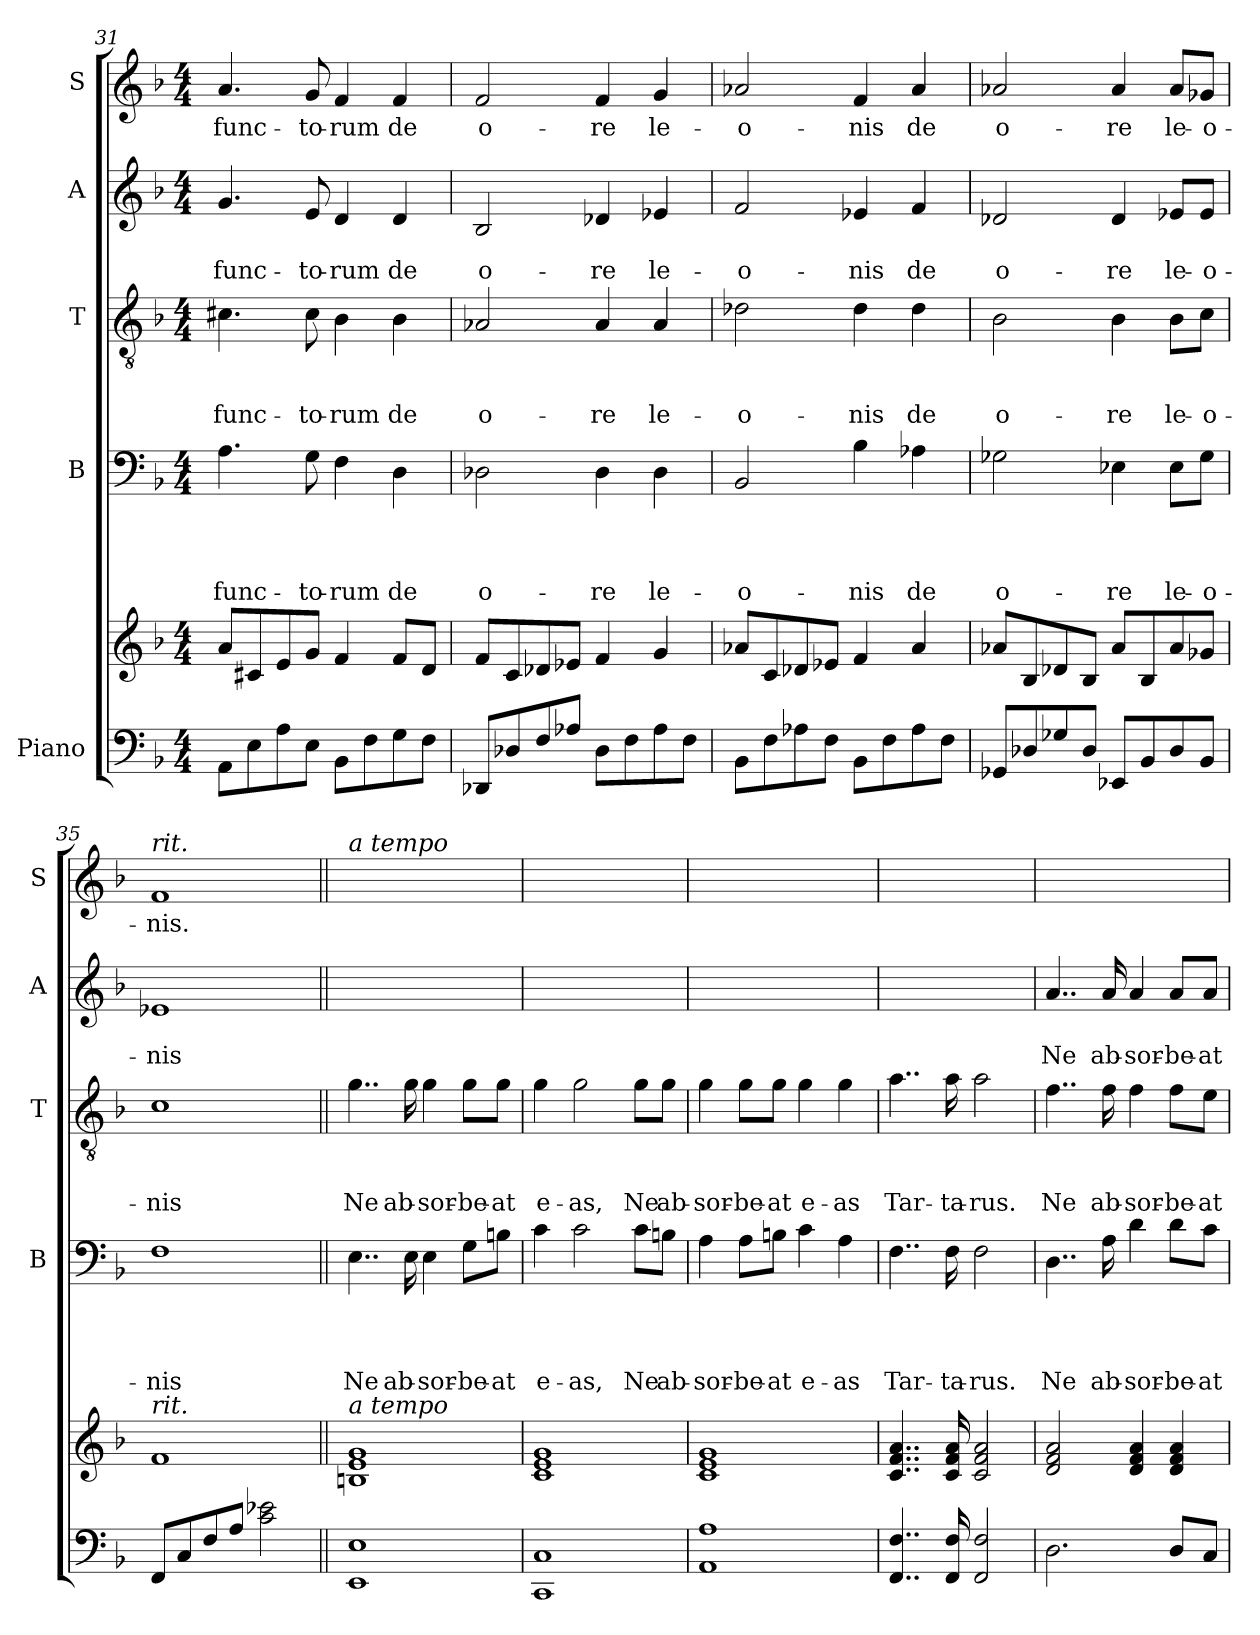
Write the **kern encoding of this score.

**kern	**kern	**kern	**text	**text	**text	**text	**kern	**text	**text	**text	**kern	**text	**text	**kern	**text
*part5	*part5	*part4	*part4	*part4	*part4	*part4	*part3	*part3	*part3	*part3	*part2	*part2	*part2	*part1	*part1
*staff6	*staff5	*staff4	*staff4	*staff4	*staff4	*staff4	*staff3	*staff3	*staff3	*staff3	*staff2	*staff2	*staff2	*staff1	*staff1
*I"Piano	*	*I"B	*	*	*	*	*I"T	*	*	*	*I"A	*	*	*I"S	*
*	*	*I'B	*	*	*	*	*I'T	*	*	*	*I'A	*	*	*I'S	*
*clefF4	*clefG2	*clefF4	*	*	*	*	*clefGv2	*	*	*	*clefG2	*	*	*clefG2	*
*k[b-]	*k[b-]	*k[b-]	*	*	*	*	*k[b-]	*	*	*	*k[b-]	*	*	*k[b-]	*
*d:	*d:	*d:	*	*	*	*	*d:	*	*	*	*d:	*	*	*d:	*
*M4/4	*M4/4	*M4/4	*	*	*	*	*M4/4	*	*	*	*M4/4	*	*	*M4/4	*
=31	=31	=31	=31	=31	=31	=31	=31	=31	=31	=31	=31	=31	=31	=31	=31
!	!	!	!	!	!	!LO:LY:b	!	!	!	!LO:LY:b	!	!	!LO:LY:b	!	!LO:LY:b
8AA\L	8a/L	4.A\	.	.	.	-func-	4.c#X\	.	.	-func-	4.g/	.	-func-	4.a/	-func-
8E\	8c#X/	.	.	.	.	.	.	.	.	.	.	.	.	.	.
8A\	8e/	.	.	.	.	.	.	.	.	.	.	.	.	.	.
!	!	!	!	!	!	!LO:LY:b	!	!	!	!LO:LY:b	!	!	!LO:LY:b	!	!LO:LY:b
8E\J	8g/J	8G\	.	.	.	-to-	8c#\	.	.	-to-	8e/	.	-to-	8g/	-to-
!	!	!	!	!	!	!LO:LY:b	!	!	!	!LO:LY:b	!	!	!LO:LY:b	!	!LO:LY:b
8BB-\L	4f/	4F\	.	.	.	-rum	4B-i\	.	.	-rum	4d/	.	-rum	4f/	-rum
8F\	.	.	.	.	.	.	.	.	.	.	.	.	.	.	.
!	!	!	!	!	!	!LO:LY:b	!	!	!	!LO:LY:b	!	!	!LO:LY:b	!	!LO:LY:b
8G\	8f/L	4D\	.	.	.	de	4B-\	.	.	de	4d/	.	de	4f/	de
8F\J	8d/J	.	.	.	.	.	.	.	.	.	.	.	.	.	.
!!LO:PB:g=z
=32	=32	=32	=32	=32	=32	=32	=32	=32	=32	=32	=32	=32	=32	=32	=32
!	!	!	!	!	!	!LO:LY:b	!	!	!	!LO:LY:b	!	!	!LO:LY:b	!	!LO:LY:b
8DD-X/L	8f/L	2D-X\	.	.	.	o-	2A-X/	.	.	o-	2B-i/	.	o-	2f/	o-
8D-X/	8c/	.	.	.	.	.	.	.	.	.	.	.	.	.	.
8F/	8d-X/	.	.	.	.	.	.	.	.	.	.	.	.	.	.
8A-X/J	8e-X/J	.	.	.	.	.	.	.	.	.	.	.	.	.	.
!	!	!	!	!	!	!LO:LY:b	!	!	!	!LO:LY:b	!	!	!LO:LY:b	!	!LO:LY:b
8D-\L	4f/	4D-\	.	.	.	-re	4A-/	.	.	-re	4d-X/	.	-re	4f/	-re
8F\	.	.	.	.	.	.	.	.	.	.	.	.	.	.	.
!	!	!	!	!	!	!LO:LY:b	!	!	!	!LO:LY:b	!	!	!LO:LY:b	!	!LO:LY:b
8A-\	4g/	4D-\	.	.	.	le-	4A-/	.	.	le-	4e-X/	.	le-	4g/	le-
8F\J	.	.	.	.	.	.	.	.	.	.	.	.	.	.	.
=33	=33	=33	=33	=33	=33	=33	=33	=33	=33	=33	=33	=33	=33	=33	=33
!	!	!	!	!	!	!LO:LY:b	!	!	!	!LO:LY:b	!	!	!LO:LY:b	!	!LO:LY:b
8BB-\L	8a-X/L	2BB-/	.	.	.	-o-	2d-X\	.	.	-o-	2f/	.	-o-	2a-X/	-o-
8F\	8c/	.	.	.	.	.	.	.	.	.	.	.	.	.	.
8A-X\	8d-X/	.	.	.	.	.	.	.	.	.	.	.	.	.	.
8F\J	8e-X/J	.	.	.	.	.	.	.	.	.	.	.	.	.	.
!	!	!	!	!	!	!LO:LY:b	!	!	!	!LO:LY:b	!	!	!LO:LY:b	!	!LO:LY:b
8BB-\L	4f/	4B-\	.	.	.	-nis	4d-\	.	.	-nis	4e-X/	.	-nis	4f/	-nis
8F\	.	.	.	.	.	.	.	.	.	.	.	.	.	.	.
!	!	!	!	!	!	!LO:LY:b	!	!	!	!LO:LY:b	!	!	!LO:LY:b	!	!LO:LY:b
8A-\	4a-/	4A-X\	.	.	.	de	4d-\	.	.	de	4f/	.	de	4a-/	de
8F\J	.	.	.	.	.	.	.	.	.	.	.	.	.	.	.
=34	=34	=34	=34	=34	=34	=34	=34	=34	=34	=34	=34	=34	=34	=34	=34
!	!	!	!	!	!	!LO:LY:b	!	!	!	!LO:LY:b	!	!	!LO:LY:b	!	!LO:LY:b
8GG-X/L	8a-X/L	2G-X\	.	.	.	o-	2B-\	.	.	o-	2d-X/	.	o-	2a-X/	o-
8D-X/	8B-/	.	.	.	.	.	.	.	.	.	.	.	.	.	.
8G-X/	8d-X/	.	.	.	.	.	.	.	.	.	.	.	.	.	.
8D-/J	8B-/J	.	.	.	.	.	.	.	.	.	.	.	.	.	.
!	!	!	!	!	!	!LO:LY:b	!	!	!	!LO:LY:b	!	!	!LO:LY:b	!	!LO:LY:b
8EE-X/L	8a-/L	4E-X\	.	.	.	-re	4B-\	.	.	-re	4d-/	.	-re	4a-/	-re
8BB-/	8B-/	.	.	.	.	.	.	.	.	.	.	.	.	.	.
!	!	!	!	!	!	!LO:LY:b	!	!	!	!LO:LY:b	!	!	!LO:LY:b	!	!LO:LY:b
8D-/	8a-/	8E-\L	.	.	.	le-	8B-\L	.	.	le-	8e-X/L	.	le-	8a-/L	le-
!	!	!	!	!	!	!LO:LY:b	!	!	!	!LO:LY:b	!	!	!LO:LY:b	!	!LO:LY:b
8BB-/J	8g-X/J	8G-\J	.	.	.	-o-	8c\J	.	.	-o-	8e-/J	.	-o-	8g-X/J	-o-
=35	=35	=35	=35	=35	=35	=35	=35	=35	=35	=35	=35	=35	=35	=35	=35
!	!	!	!	!	!	!	!	!	!	!	!	!	!	!LO:TX:a:i:t=rit.	!
!	!LO:TX:a:i:t=rit.	!	!	!	!	!	!	!	!	!	!	!	!	!	!
!	!	!	!	!	!	!LO:LY:b	!	!	!	!LO:LY:b	!	!	!LO:LY:b	!	!LO:LY:b
8FF/L	1f	1F	.	.	.	-nis	1c	.	.	-nis	1e-X	.	-nis	1f	-nis.
8C/	.	.	.	.	.	.	.	.	.	.	.	.	.	.	.
8F/	.	.	.	.	.	.	.	.	.	.	.	.	.	.	.
8A/J	.	.	.	.	.	.	.	.	.	.	.	.	.	.	.
2c\ 2e-X\	.	.	.	.	.	.	.	.	.	.	.	.	.	.	.
=36||	=36||	=36||	=36||	=36||	=36||	=36||	=36||	=36||	=36||	=36||	=36||	=36||	=36||	=36||	=36||
!	!	!	!	!	!	!	!	!	!	!	!	!	!	!LO:TX:a:i:t=a tempo	!
!	!LO:TX:a:i:t=a tempo	!	!	!	!	!	!	!	!	!	!	!	!	!	!
!	!	!	!	!	!	!LO:LY:b	!	!	!	!LO:LY:b	!	!	!	!	!
1EE 1E	1Bn 1e 1g	4..E\	.	.	.	Ne	4..g\	.	.	Ne	1ryy	.	.	1ryy	.
!	!	!	!	!	!	!LO:LY:b	!	!	!	!LO:LY:b	!	!	!	!	!
.	.	16E\	.	.	.	ab-	16g\	.	.	ab-	.	.	.	.	.
!	!	!	!	!	!	!LO:LY:b	!	!	!	!LO:LY:b	!	!	!	!	!
.	.	4E\	.	.	.	-sor-	4g\	.	.	-sor-	.	.	.	.	.
!	!	!	!	!	!	!LO:LY:b	!	!	!	!LO:LY:b	!	!	!	!	!
.	.	8G\L	.	.	.	-be-	8g\L	.	.	-be-	.	.	.	.	.
!	!	!	!	!	!	!LO:LY:b	!	!	!	!LO:LY:b	!	!	!	!	!
.	.	8Bn\J	.	.	.	-at	8g\J	.	.	-at	.	.	.	.	.
!!LO:LB:g=z
=37	=37	=37	=37	=37	=37	=37	=37	=37	=37	=37	=37	=37	=37	=37	=37
!	!	!	!	!	!	!LO:LY:b	!	!	!	!LO:LY:b	!	!	!	!	!
1CC 1C	1c 1e 1g	4c\	.	.	.	e-	4g\	.	.	e-	1ryy	.	.	1ryy	.
!	!	!	!	!	!	!LO:LY:b	!	!	!	!LO:LY:b	!	!	!	!	!
.	.	2c\	.	.	.	-as,	2g\	.	.	-as,	.	.	.	.	.
!	!	!	!	!	!	!LO:LY:b	!	!	!	!LO:LY:b	!	!	!	!	!
.	.	8c\L	.	.	.	Ne	8g\L	.	.	Ne	.	.	.	.	.
!	!	!	!	!	!	!LO:LY:b	!	!	!	!LO:LY:b	!	!	!	!	!
.	.	8Bn\J	.	.	.	ab-	8g\J	.	.	ab-	.	.	.	.	.
=38	=38	=38	=38	=38	=38	=38	=38	=38	=38	=38	=38	=38	=38	=38	=38
!	!	!	!	!	!	!LO:LY:b	!	!	!	!LO:LY:b	!	!	!	!	!
1AA 1A	1c 1e 1g	4A\	.	.	.	-sor-	4g\	.	.	-sor-	1ryy	.	.	1ryy	.
!	!	!	!	!	!	!LO:LY:b	!	!	!	!LO:LY:b	!	!	!	!	!
.	.	8A\L	.	.	.	-be-	8g\L	.	.	-be-	.	.	.	.	.
!	!	!	!	!	!	!LO:LY:b	!	!	!	!LO:LY:b	!	!	!	!	!
.	.	8Bn\J	.	.	.	-at	8g\J	.	.	-at	.	.	.	.	.
!	!	!	!	!	!	!LO:LY:b	!	!	!	!LO:LY:b	!	!	!	!	!
.	.	4c\	.	.	.	e-	4g\	.	.	e-	.	.	.	.	.
!	!	!	!	!	!	!LO:LY:b	!	!	!	!LO:LY:b	!	!	!	!	!
.	.	4A\	.	.	.	-as	4g\	.	.	-as	.	.	.	.	.
=39	=39	=39	=39	=39	=39	=39	=39	=39	=39	=39	=39	=39	=39	=39	=39
!	!	!	!	!	!	!LO:LY:b	!	!	!	!LO:LY:b	!	!	!	!	!
4..FF/ 4..F/	4..c/ 4..f/ 4..a/	4..F\	.	.	.	Tar-	4..a\	.	.	Tar-	1ryy	.	.	1ryy	.
!	!	!	!	!	!	!LO:LY:b	!	!	!	!LO:LY:b	!	!	!	!	!
16FF/ 16F/	16c/ 16f/ 16a/	16F\	.	.	.	-ta-	16a\	.	.	-ta-	.	.	.	.	.
!	!	!	!	!	!	!LO:LY:b	!	!	!	!LO:LY:b	!	!	!	!	!
2FF/ 2F/	2c/ 2f/ 2a/	2F\	.	.	.	-rus.	2a\	.	.	-rus.	.	.	.	.	.
=40	=40	=40	=40	=40	=40	=40	=40	=40	=40	=40	=40	=40	=40	=40	=40
!	!	!	!	!	!	!LO:LY:b	!	!	!	!LO:LY:b	!	!	!LO:LY:b	!	!
2.D\	2d/ 2f/ 2a/	4..D\	.	.	.	Ne	4..f\	.	.	Ne	4..a/	.	Ne	1ryy	.
!	!	!	!	!	!	!LO:LY:b	!	!	!	!LO:LY:b	!	!	!LO:LY:b	!	!
.	.	16A\	.	.	.	ab-	16f\	.	.	ab-	16a/	.	ab-	.	.
!	!	!	!	!	!	!LO:LY:b	!	!	!	!LO:LY:b	!	!	!LO:LY:b	!	!
.	4d/ 4f/ 4a/	4d\	.	.	.	-sor-	4f\	.	.	-sor-	4a/	.	-sor-	.	.
!	!	!	!	!	!	!LO:LY:b	!	!	!	!LO:LY:b	!	!	!LO:LY:b	!	!
8D/L	4d/ 4f/ 4a/	8d\L	.	.	.	-be-	8f\L	.	.	-be-	8a/L	.	-be-	.	.
!	!	!	!	!	!	!LO:LY:b	!	!	!	!LO:LY:b	!	!	!LO:LY:b	!	!
8C/J	.	8c\J	.	.	.	-at	8e\J	.	.	-at	8a/J	.	-at	.	.
=	=	=	=	=	=	=	=	=	=	=	=	=	=	=	=
*-	*-	*-	*-	*-	*-	*-	*-	*-	*-	*-	*-	*-	*-	*-	*-
